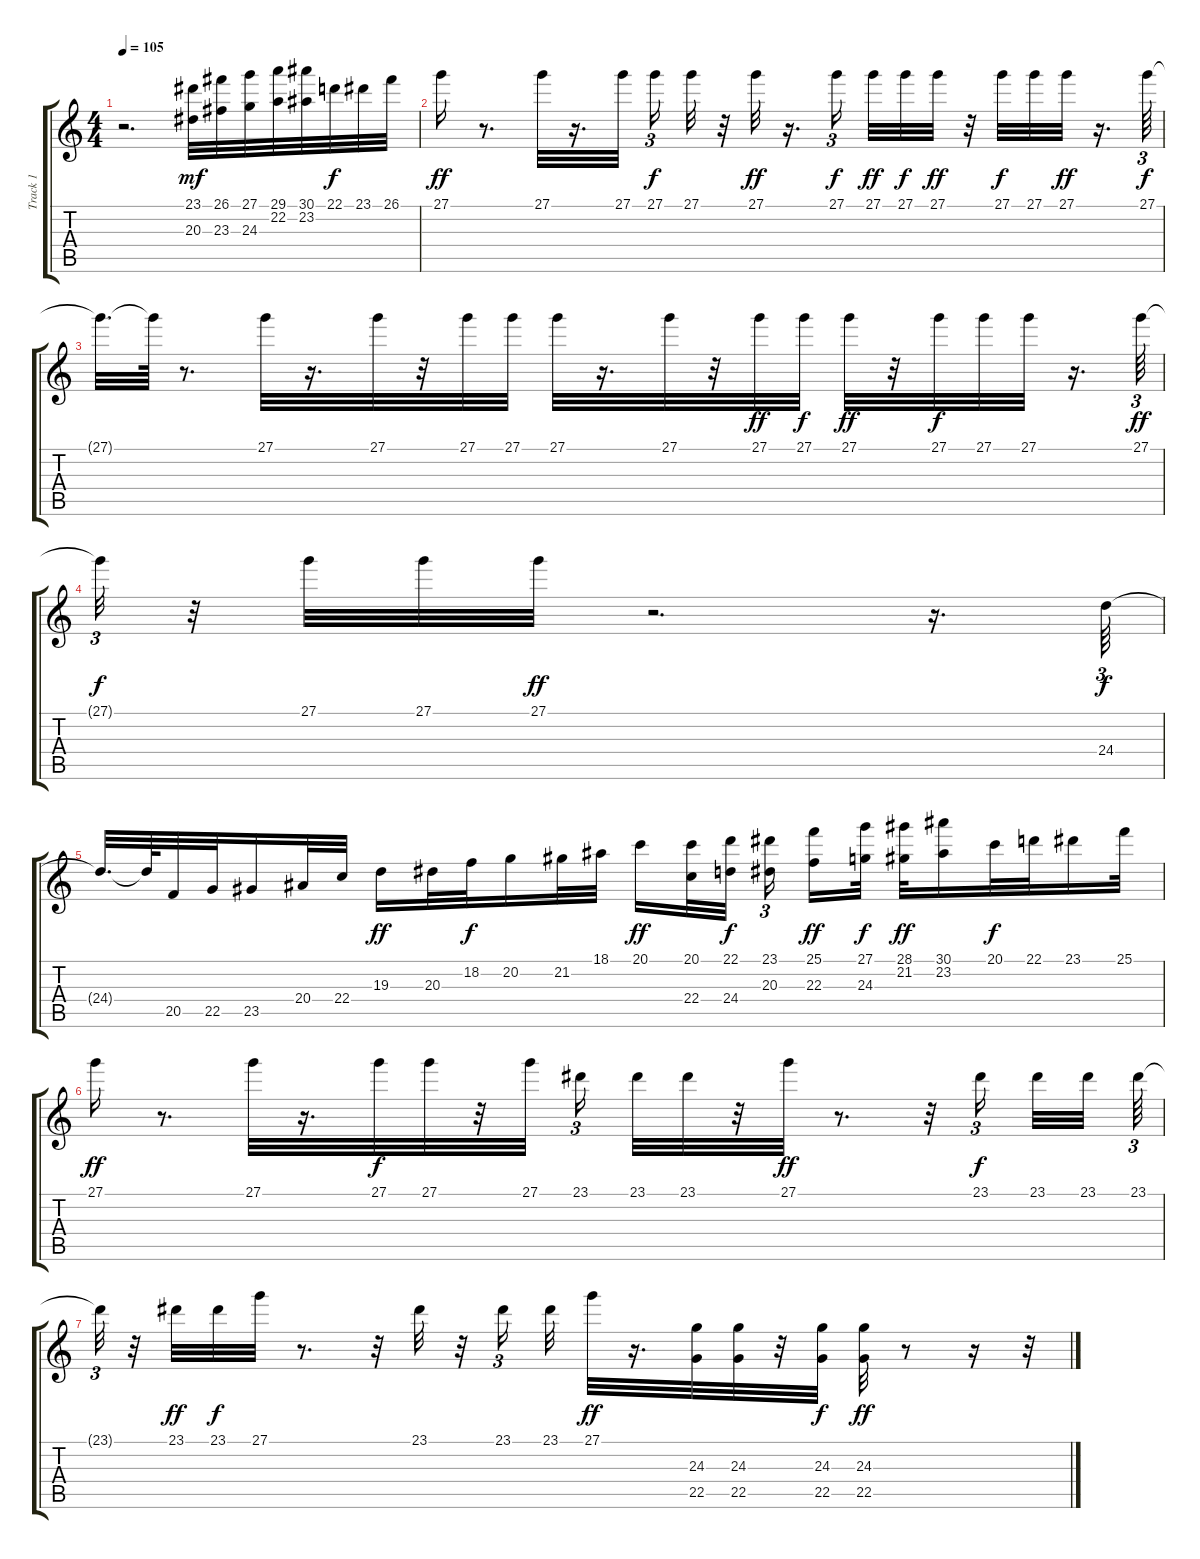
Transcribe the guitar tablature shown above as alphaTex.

\track ("Track 1" "Track 1") {instrument piccolo}
\staff {score tabs}
\tuning (E4 B3 G3 D3 A2 E2) {hide}
\ts (4 4)
\tempo 105
\clef g2
\ks c
r.2{d dy f} (23.1 20.3).32{dy mf} (26.1 23.3).32 (27.1 24.3).32 (29.1 22.2).32 (30.1 23.2).32 22.1.32{dy f} 23.1.32 26.1.32 |
27.1.16{dy ff} r.8{d} 27.1.32 r.16{d} 27.1.32{beam splitsecondary} 27.1.16{tu (3 2) dy f} 27.1.32 r.32 27.1.32{dy ff} r.16{d} 27.1.16{tu (3 2) dy f beam splitsecondary} 27.1.32{dy ff} 27.1.32{dy f} 27.1.32{dy ff} r.32 27.1.32{dy f} 27.1.32 27.1.32{dy ff} r.16{d} 27.1.64{tu (3 2) dy f} |
27.1{t}.32{d} 27.1{t}.64 r.8{d} 27.1.32 r.16{d} 27.1.32 r.32 27.1.32 27.1.32 27.1.32 r.16{d} 27.1.32 r.32 27.1.32{dy ff} 27.1.32{dy f} 27.1.32{dy ff} r.32 27.1.32{dy f} 27.1.32 27.1.32 r.16{d} 27.1.64{tu (3 2) dy ff} |
27.1{t}.32{tu (3 2) dy f} r.32 27.1.32 27.1.32 27.1.32{dy ff} r.2{d} r.16{d} 24.4.64{tu (3 2) dy f} |
24.4{t}.32{d} 24.4{t}.64 20.5.32 22.5.32 23.5.16 20.4.32 22.4.32 19.3.16{dy ff} 20.3.32 18.2.32{dy f} 20.2.16 21.2.32 18.1.32 20.1.16{dy ff} (20.1 22.4).32 (22.1 24.4).32{dy f beam splitsecondary} (23.1 20.3).16{tu (3 2) beam splitsecondary} (25.1 22.3).16{dy ff} (27.1 24.3).32{dy f} (28.1 21.2).32{dy ff} (30.1 23.2).16 20.1.32{dy f} 22.1.32 23.1.16 25.1.32 |
27.1.16{dy ff} r.8{d} 27.1.32 r.16{d} 27.1.32{dy f} 27.1.32 r.32 27.1.32 23.1.16{tu (3 2) beam splitsecondary} 23.1.32 23.1.32 r.32 27.1.32{dy ff} r.8{d} r.32 23.1.16{tu (3 2) dy f beam splitsecondary} 23.1.32 23.1.32{beam splitsecondary} 23.1.64{tu (3 2)} |
23.1{t}.32{tu (3 2)} r.32 23.1.32{dy ff} 23.1.32{dy f} 27.1.32 r.8{d} r.32 23.1.32 r.32 23.1.16{tu (3 2)} 23.1.32 27.1.32{dy ff} r.16{d} (24.3 22.5).32 (24.3 22.5).32 r.32 (24.3 22.5).32{dy f} (24.3 22.5).32{dy ff} r.8 r.16 r.32
